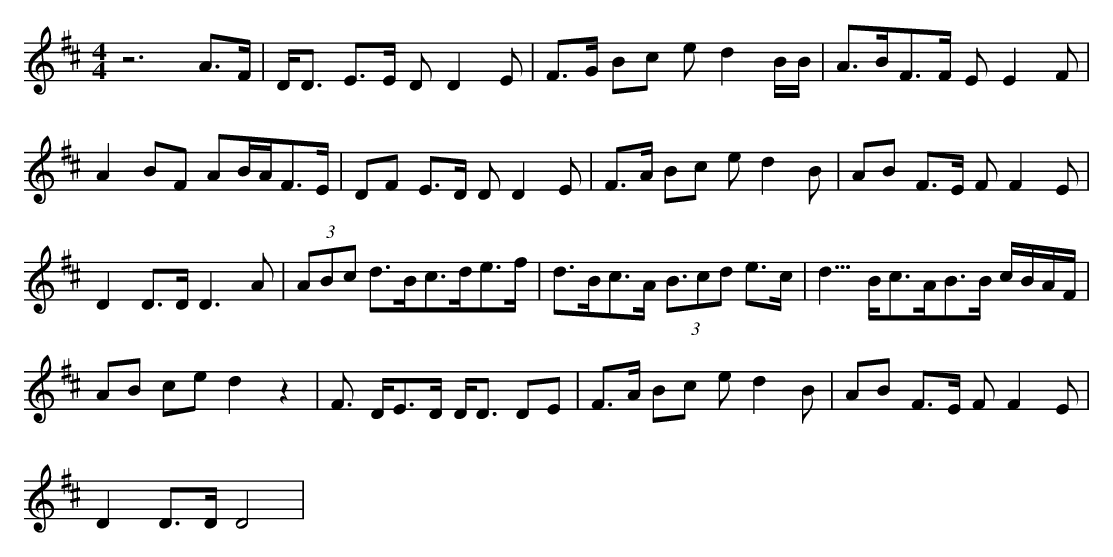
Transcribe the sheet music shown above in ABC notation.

X:1
M:4/4
K:D
z6 A3/2F/2|D<D E3/2E/2 DD2E|F3/2G/2 Bc ed2B/2B/2|A3/2B<FF/2 EE2F|
A2 BF AB/2A<FE/2|DF E3/2D/2 DD2E|F3/2A/2 Bc ed2B|AB F3/2E/2 FF2E|
D2 D3/2D/2 D3A|(3ABc d3/2B<cd<ef/2|d3/2B<cA< (3Bcd e3/2c<|d3/2B<cA<BB/2 c/2B/2A/2F/2|
AB ce d2 z2|F3/2 D<ED/2 D<D DE|F3/2A/2 Bc ed2B|AB F3/2E/2 FF2E|
D2 D3/2D/2 D4|
